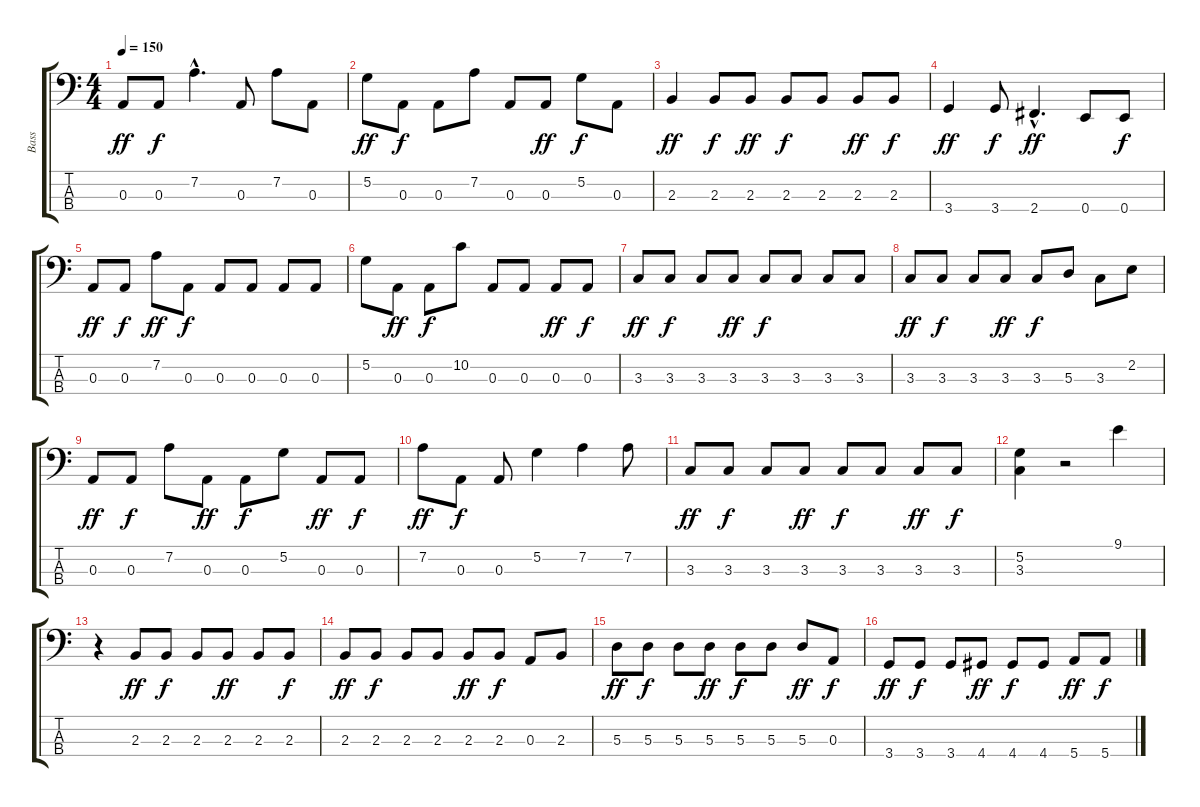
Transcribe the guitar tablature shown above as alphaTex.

\track ("Bass" "Bass") {instrument electricbassfinger}
\staff {score tabs}
\tuning (G2 D2 A1 E1) {hide}
\ts (4 4)
\tempo 150
\clef f4
\ks c
0.3.8{dy ff} 0.3.8{dy f} 7.2{hac}.4{d} 0.3.8 7.2.8 0.3.8 |
5.2.8{dy ff} 0.3.8{dy f} 0.3.8 7.2.8 0.3.8 0.3.8{dy ff} 5.2.8{dy f} 0.3.8 |
2.3.4{dy ff} 2.3.8{dy f} 2.3.8{dy ff} 2.3.8{dy f} 2.3.8 2.3.8{dy ff} 2.3.8{dy f} |
3.4.4{dy ff} 3.4.8{dy f} 2.4{hac}.4{d dy ff} 0.4.8 0.4.8{dy f} |
0.3.8{dy ff} 0.3.8{dy f} 7.2.8{dy ff} 0.3.8{dy f} 0.3.8 0.3.8 0.3.8 0.3.8 |
5.2.8 0.3.8{dy ff} 0.3.8{dy f} 10.2.8 0.3.8 0.3.8 0.3.8{dy ff} 0.3.8{dy f} |
3.3.8{dy ff} 3.3.8{dy f} 3.3.8 3.3.8{dy ff} 3.3.8{dy f} 3.3.8 3.3.8 3.3.8 |
3.3.8{dy ff} 3.3.8{dy f} 3.3.8 3.3.8{dy ff} 3.3.8{dy f} 5.3.8 3.3.8 2.2.8 |
0.3.8{dy ff} 0.3.8{dy f} 7.2.8 0.3.8{dy ff} 0.3.8{dy f} 5.2.8 0.3.8{dy ff} 0.3.8{dy f} |
7.2.8{dy ff} 0.3.8{dy f} 0.3.8 5.2.4 7.2.4 7.2.8 |
3.3.8{dy ff} 3.3.8{dy f} 3.3.8 3.3.8{dy ff} 3.3.8{dy f} 3.3.8 3.3.8{dy ff} 3.3.8{dy f} |
(5.2 3.3).4 r.2 9.1.4 |
r.4 2.3.8{dy ff} 2.3.8{dy f} 2.3.8 2.3.8{dy ff} 2.3.8 2.3.8{dy f} |
2.3.8{dy ff} 2.3.8{dy f} 2.3.8 2.3.8 2.3.8{dy ff} 2.3.8{dy f} 0.3.8 2.3.8 |
5.3.8{dy ff} 5.3.8{dy f} 5.3.8 5.3.8{dy ff} 5.3.8{dy f} 5.3.8 5.3.8{dy ff} 0.3.8{dy f} |
3.4.8{dy ff} 3.4.8{dy f} 3.4.8 4.4.8{dy ff} 4.4.8{dy f} 4.4.8 5.4.8{dy ff} 5.4.8{dy f}
